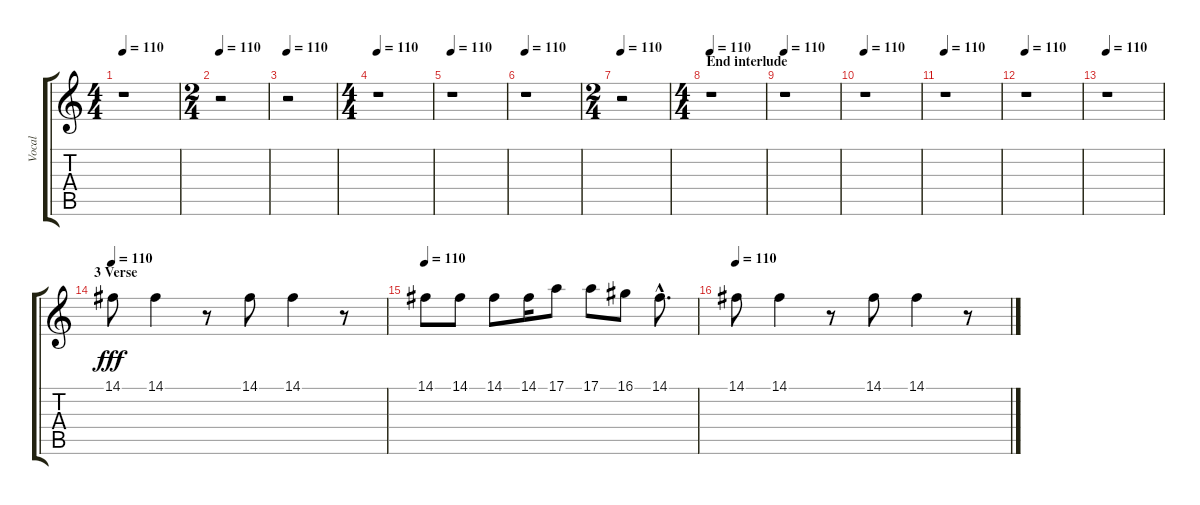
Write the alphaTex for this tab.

\track ("Vocal" "Vocal") {instrument lead2sawtooth}
\staff {score tabs}
\tuning (E4 B3 G3 D3 A2 E2) {hide}
\ts (4 4)
\tempo 110
\clef g2
\ks c
r.1{dy f} |
\ts (2 4)
\tempo 110
r.2 |
\tempo 110
r.2 |
\ts (4 4)
\tempo 110
r.1 |
\tempo 110
r.1 |
\tempo 110
r.1 |
\ts (2 4)
\tempo 110
r.2 |
\ts (4 4)
\section ("" "End interlude")
\tempo 110
r.1 |
\tempo 110
r.1 |
\tempo 110
r.1 |
\tempo 110
r.1 |
\tempo 110
r.1 |
\tempo 110
r.1 |
\section ("" "3 Verse")
\tempo 110
14.1.8{dy fff volume 13} 14.1.4 r.8 14.1.8 14.1.4 r.8 |
\tempo 110
14.1.8 14.1.8 14.1.8 14.1.16 17.1.8 17.1.8 16.1.8 14.1{hac}.8{d} |
\tempo 110
14.1.8{volume 13} 14.1.4 r.8 14.1.8 14.1.4 r.8
